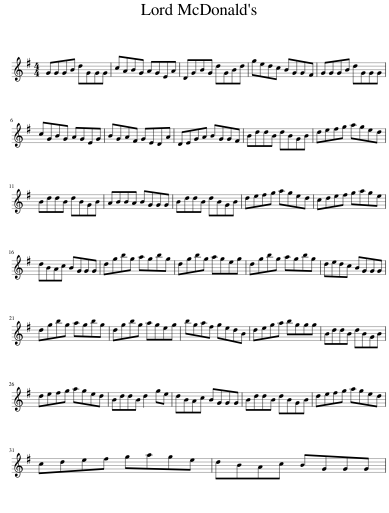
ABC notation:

X:1
L:1/8
M:4/4
I:linebreak $
K:G
V:1 treble
V:1
 GGGB dGGG | cABG AGEA | DGBG dGBd | gedc BGGF | GGGB dGGG |$ %5
 cGBG AGEG | BGAF GEDA | DEGA BGGF | BddB dBGB | defg aged |$ %10
 BddB dBGB | ABBA BGGG | BddB dBGB | defg aged | cdef gage |$ %15
 dBAc BGGG | dgbg agbg | dgbg ageg | dgbg agbg | dedc BGGG |$ %20
 dgbg agbg | dgbg ageg | bgaf gedB | dega bggg | BddB dBGB |$ %25
 defg aged | BddB d2 ge | dBAc BGGG | BddB dBGB | defg aged |$ %30
 cdef gage | dBAc BGGG | %32
